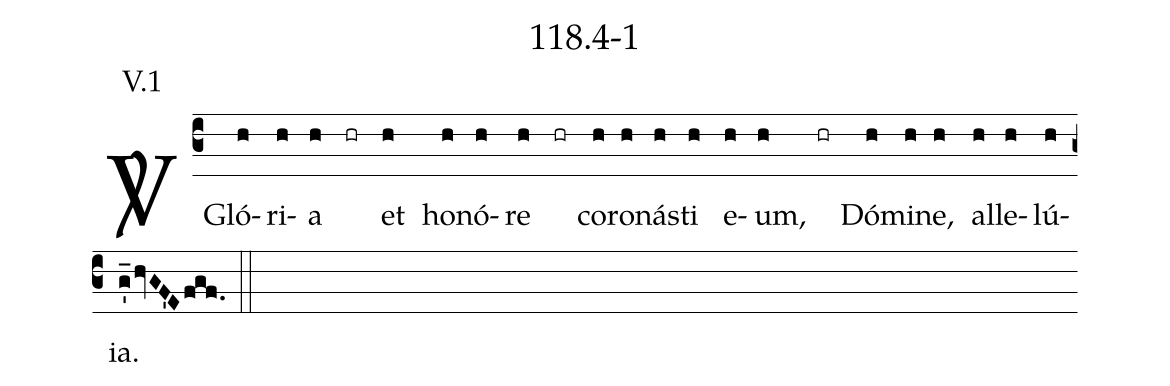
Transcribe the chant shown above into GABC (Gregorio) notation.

name: 118.4-1;
annotation: V.1;
def-m1: \grealign;
%%
%(c3)<sp>V/</sp>~In([em1]h) (//hr//) hoc(h) (//hr//) co(h)gnó(h)vi,(h) (////hr////) quón(h)i(h)am(h) (//hr//) vo(h)lu(h)ís(h)ti(h) (//hr//) me.([em1]g_'hvGF'Efgf.) (::)
%(c3)<sp>V/</sp>~Ad([em1]h)ju(h)vá(h)bit(h) (hr) e(h)am(h) (hr) De(h)us(h) (hr) vul(h)tu(h) (hr) su(h)o.([em1]g_'hvGF'Efgf.) (::) <i>T. P.</i> Al(h)le(h)lu(h)i{a}.([em1]g_'hvGF'Efgf.) (::)
(c3)<sp>V/</sp>~Gló([em1]h)ri(h)a(h) (hr) et(h) ho(h)nó(h)re(h) (hr) co(h)ro(h)nás(h)ti(h) e(h)um,(h) (hr) Dó(h)mi(h)ne,(h) al(h)le(h)lú(h)ia.([em1]g_'hvGF'Efgf.) (::)
